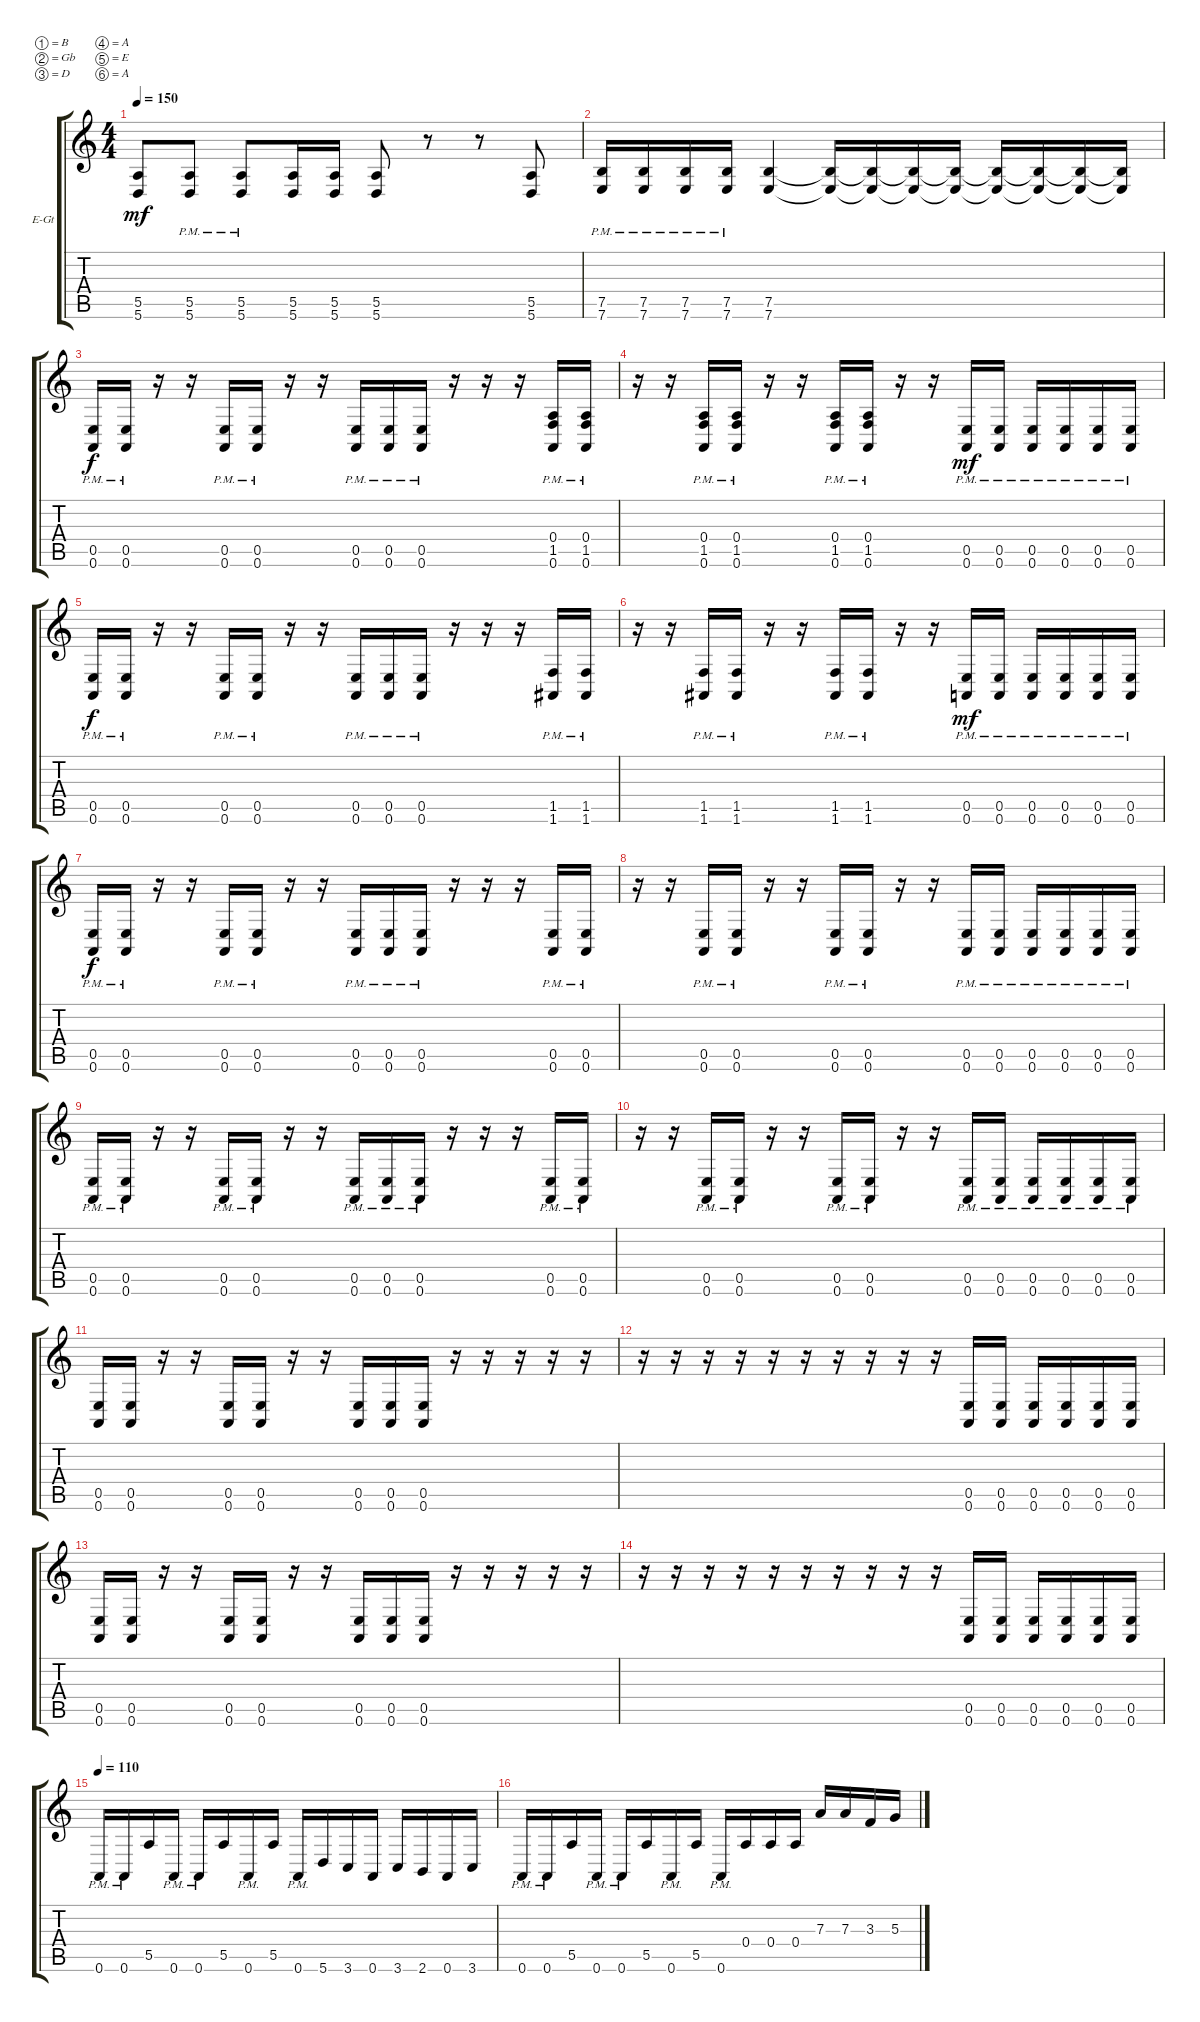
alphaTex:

\defaultSystemsLayout 4
\bracketExtendMode groupsimilarinstruments
\firstSystemTrackNameOrientation horizontal
\otherSystemsTrackNameOrientation horizontal
\track ("Left Guitar " "E-Gt") {instrument distortionguitar}
\staff {score tabs}
\tuning (B3 Gb3 D3 A2 E2 A1)
\ts (4 4)
\tempo 150
\clef g2
\ks c
(5.6 5.5).8{dy mf} (5.5{pm} 5.6{pm}).8 (5.6{pm} 5.5{pm}).8 (5.6 5.5).16 (5.5 5.6).16 (5.6 5.5).8 r.8 r.8 (5.6 5.5).8 |
(7.6{pm} 7.5{pm}).16 (7.6{pm} 7.5{pm}).16 (7.5{pm} 7.6{pm}).16 (7.6{pm} 7.5{pm}).16 (7.6 7.5).4 (7.6{t} 7.5{t}).16 (7.6{t} 7.5{t}).16 (7.6{t} 7.5{t}).16 (7.6{t} 7.5{t}).16 (7.6{t} 7.5{t}).16 (7.6{t} 7.5{t}).16 (7.6{t} 7.5{t}).16 (7.6{t} 7.5{t}).16 |
(0.6{pm} 0.5{pm}).16{dy f} (0.6{pm} 0.5{pm}).16 r.16 r.16 (0.6{pm} 0.5{pm}).16 (0.6{pm} 0.5{pm}).16 r.16 r.16 (0.6{pm} 0.5{pm}).16 (0.6{pm} 0.5{pm}).16 (0.6{pm} 0.5{pm}).16 r.16 r.16 r.16 (0.6{pm} 1.5 0.4).16 (1.5{pm} 0.6{pm} 0.4).16 |
r.16 r.16 (0.6{pm} 1.5{pm} 0.4).16 (1.5{pm} 0.6{pm} 0.4).16 r.16 r.16 (0.6{pm} 1.5{pm} 0.4).16 (1.5{pm} 0.6{pm} 0.4).16 r.16 r.16 (0.6{pm} 0.5{pm}).16{dy mf} (0.5{pm} 0.6{pm}).16 (0.6{pm} 0.5{pm}).16 (0.5{pm} 0.6{pm}).16 (0.6{pm} 0.5{pm}).16 (0.5{pm} 0.6{pm}).16 |
(0.6{pm} 0.5{pm}).16{dy f} (0.6{pm} 0.5{pm}).16 r.16 r.16 (0.6{pm} 0.5{pm}).16 (0.6{pm} 0.5{pm}).16 r.16 r.16 (0.6{pm} 0.5{pm}).16 (0.6{pm} 0.5{pm}).16 (0.6{pm} 0.5{pm}).16 r.16 r.16 r.16 (1.6{pm} 1.5{pm}).16 (1.5{pm} 1.6{pm}).16 |
r.16 r.16 (1.6{pm} 1.5{pm}).16 (1.6{pm} 1.5{pm}).16 r.16 r.16 (1.6{pm} 1.5{pm}).16 (1.6{pm} 1.5{pm}).16 r.16 r.16 (0.6{pm} 0.5{pm}).16{dy mf} (0.5{pm} 0.6{pm}).16 (0.6{pm} 0.5{pm}).16 (0.5{pm} 0.6{pm}).16 (0.6{pm} 0.5{pm}).16 (0.5{pm} 0.6{pm}).16 |
(0.6{pm} 0.5{pm}).16{dy f} (0.6{pm} 0.5{pm}).16 r.16 r.16 (0.6{pm} 0.5{pm}).16 (0.6{pm} 0.5{pm}).16 r.16 r.16 (0.6{pm} 0.5{pm}).16 (0.6{pm} 0.5{pm}).16 (0.6{pm} 0.5{pm}).16 r.16 r.16 r.16 (0.6{pm} 0.5{pm}).16 (0.5{pm} 0.6{pm}).16 |
r.16 r.16 (0.6{pm} 0.5{pm}).16 (0.6{pm} 0.5{pm}).16 r.16 r.16 (0.6{pm} 0.5{pm}).16 (0.6{pm} 0.5{pm}).16 r.16 r.16 (0.6{pm} 0.5{pm}).16 (0.5{pm} 0.6{pm}).16 (0.6{pm} 0.5{pm}).16 (0.5{pm} 0.6{pm}).16 (0.6{pm} 0.5{pm}).16 (0.5{pm} 0.6{pm}).16 |
(0.6{pm} 0.5{pm}).16 (0.6{pm} 0.5{pm}).16 r.16 r.16 (0.6{pm} 0.5{pm}).16 (0.6{pm} 0.5{pm}).16 r.16 r.16 (0.6{pm} 0.5{pm}).16 (0.6{pm} 0.5{pm}).16 (0.6{pm} 0.5{pm}).16 r.16 r.16 r.16 (0.6{pm} 0.5{pm}).16 (0.5{pm} 0.6{pm}).16 |
r.16 r.16 (0.6{pm} 0.5{pm}).16 (0.6{pm} 0.5{pm}).16 r.16 r.16 (0.6{pm} 0.5{pm}).16 (0.6{pm} 0.5{pm}).16 r.16 r.16 (0.6{pm} 0.5{pm}).16 (0.5{pm} 0.6{pm}).16 (0.6{pm} 0.5{pm}).16 (0.5{pm} 0.6{pm}).16 (0.6{pm} 0.5{pm}).16 (0.5{pm} 0.6{pm}).16 |
(0.6 0.5).16 (0.6 0.5).16 r.16 r.16 (0.6 0.5).16 (0.6 0.5).16 r.16 r.16 (0.6 0.5).16 (0.6 0.5).16 (0.6 0.5).16 r.16 r.16 r.16 r.16 r.16 |
r.16 r.16 r.16 r.16 r.16 r.16 r.16 r.16 r.16 r.16 (0.6 0.5).16 (0.5 0.6).16 (0.6 0.5).16 (0.5 0.6).16 (0.6 0.5).16 (0.5 0.6).16 |
(0.6 0.5).16 (0.6 0.5).16 r.16 r.16 (0.6 0.5).16 (0.6 0.5).16 r.16 r.16 (0.6 0.5).16 (0.6 0.5).16 (0.6 0.5).16 r.16 r.16 r.16 r.16 r.16 |
r.16 r.16 r.16 r.16 r.16 r.16 r.16 r.16 r.16 r.16 (0.6 0.5).16 (0.5 0.6).16 (0.6 0.5).16 (0.5 0.6).16 (0.6 0.5).16 (0.5 0.6).16 |
\tempo 110
0.6{pm}.16 0.6{pm}.16 5.5.16 0.6{pm}.16 0.6{pm}.16 5.5.16 0.6{pm}.16 5.5.16 0.6{pm}.16 5.6.16 3.6.16 0.6.16 3.6.16 2.6.16 0.6.16 3.6.16 |
0.6{pm}.16 0.6{pm}.16 5.5.16 0.6{pm}.16 0.6{pm}.16 5.5.16 0.6{pm}.16 5.5.16 0.6{pm}.16 0.4.16 0.4.16 0.4.16 7.3.16 7.3.16 3.3.16 5.3.16
